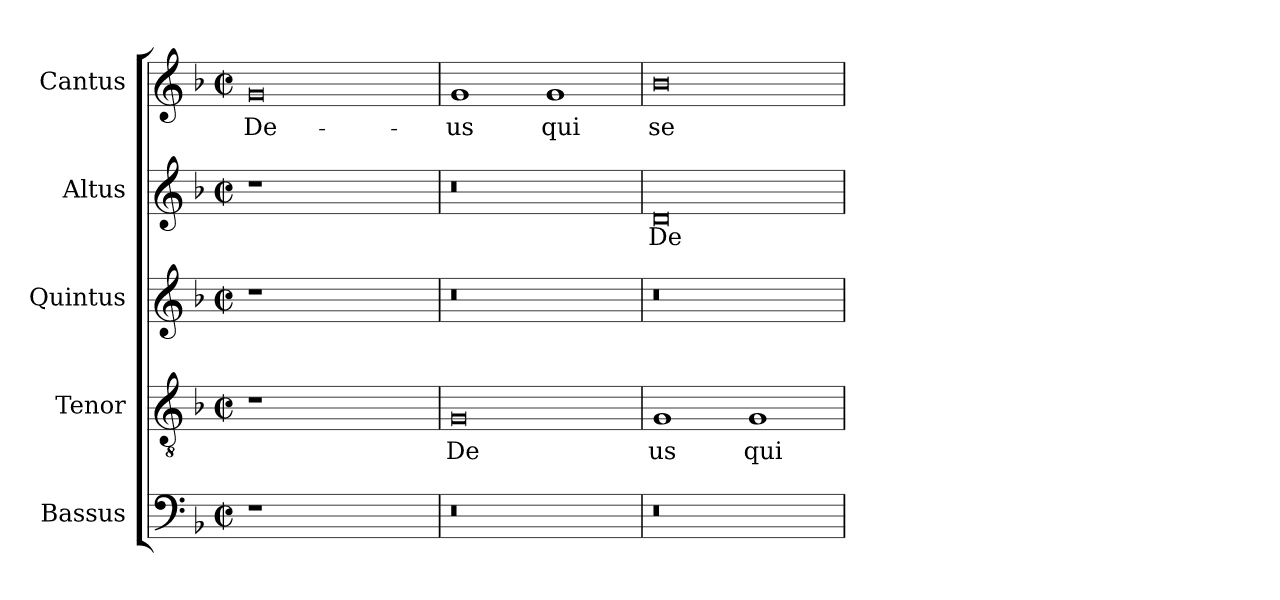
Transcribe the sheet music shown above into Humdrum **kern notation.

**kern	**kern	**text	**kern	**kern	**text	**kern	**text
*part5	*part4	*part4	*part3	*part2	*part2	*part1	*part1
*staff5	*staff4	*staff4	*staff3	*staff2	*staff2	*staff1	*staff1
*I"Bassus	*I"Tenor	*	*I"Quintus	*I"Altus	*	*I"Cantus	*
!!LO:PB:g=z
*stria5	*stria5	*	*stria5	*stria5	*	*stria5	*
*clefF4	*clefGv2	*	*clefG2	*clefG2	*	*clefG2	*
*k[b-]	*k[b-]	*	*k[b-]	*k[b-]	*	*k[b-]	*
*F:	*F:	*	*F:	*F:	*	*F:	*
*M2/2	*M2/2	*	*M2/2	*M2/2	*	*M2/2	*
*met(c|)	*met(c|)	*	*met(c|)	*met(c|)	*	*met(c|)	*
=1	=1	=1	=1	=1	=1	=1	=1
!	!	!	!	!	!	!	!LO:LY:b:cj
1r	1r	.	1r	1r	.	0g	De-
1ryy	1ryy	.	1ryy	1ryy	.	.	.
=2	=2	=2	=2	=2	=2	=2	=2
!	!	!LO:LY:b:cj	!	!	!	!	!LO:LY:b:cj
0r	0G	De	0r	0r	.	1g	-us
!	!	!	!	!	!	!	!LO:LY:b:cj
.	.	.	.	.	.	1g	qui
=3	=3	=3	=3	=3	=3	=3	=3
!	!	!LO:LY:b:cj	!	!	!LO:LY:b:cj	!	!LO:LY:b:cj
0r	1G	us	0r	0d	De	0b-	se-
!	!	!LO:LY:b:cj	!	!	!	!	!
.	1G	qui	.	.	.	.	.
=	=	=	=	=	=	=	=
*-	*-	*-	*-	*-	*-	*-	*-
